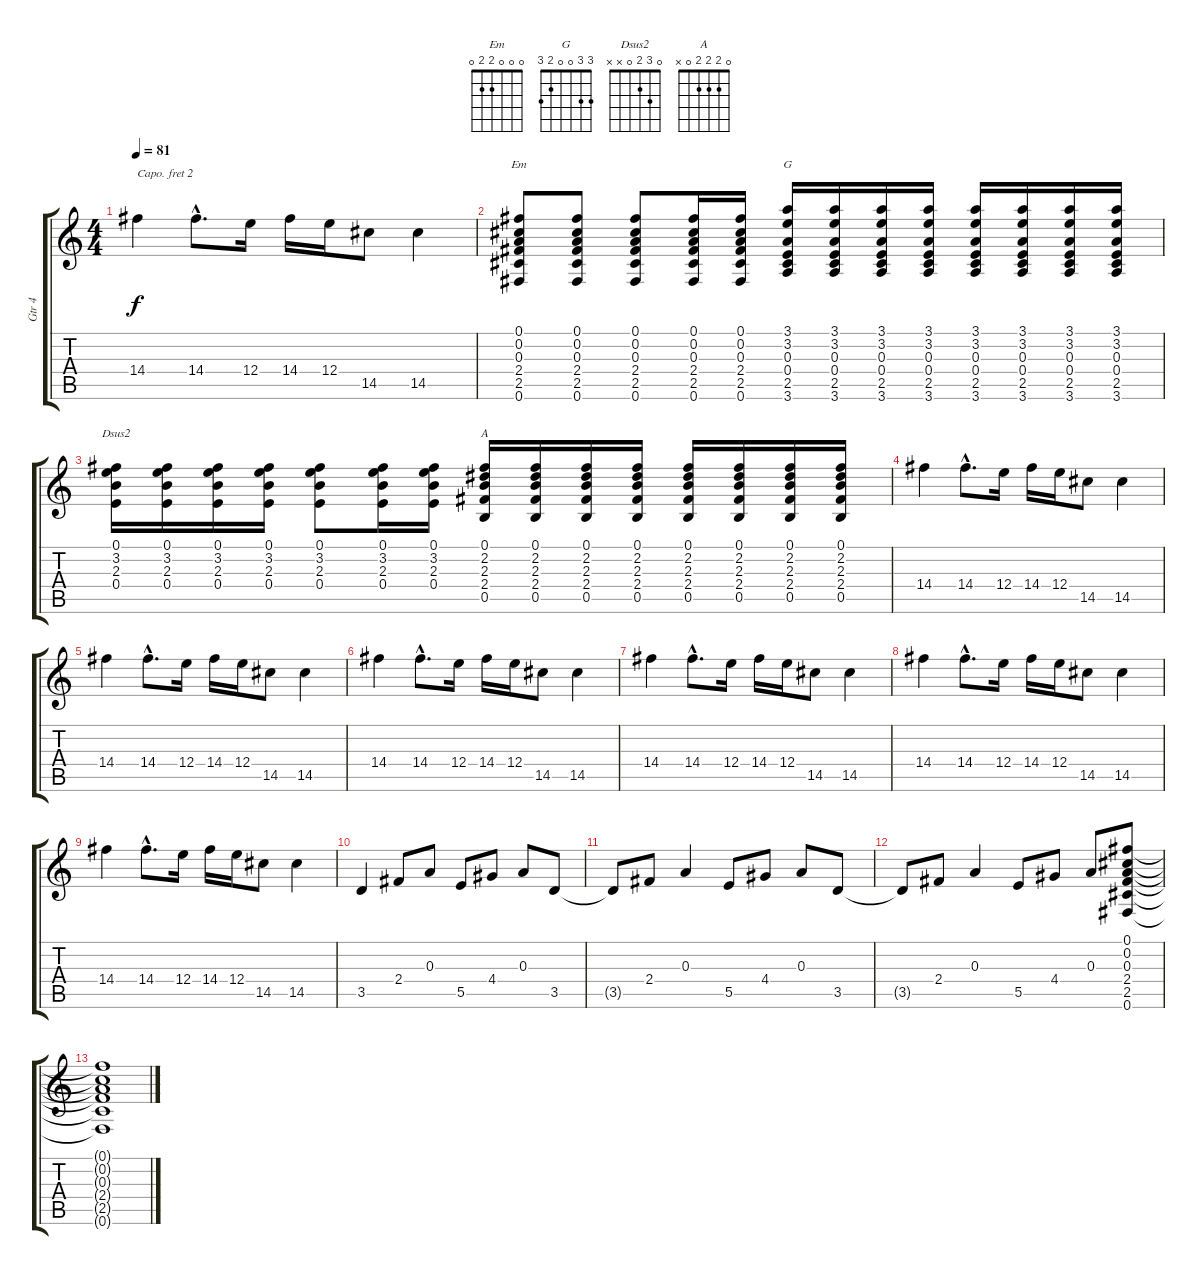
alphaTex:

\track ("Gtr 4" "Gtr 4") {instrument distortionguitar}
\staff {score tabs}
\capo 2
\tuning (E4 B3 G3 D3 A2 E2) {hide}
\chord ("Em" 0 0 0 2 2 0)
\chord ("G" 3 3 0 0 2 3)
\chord ("Dsus2" 0 3 2 0 x x)
\chord ("A" 0 2 2 2 0 x)
\ts (4 4)
\tempo 81
\clef g2
\ks c
14.4.4{dy f} 14.4{hac}.8{d} 12.4.16 14.4.16 12.4.16 14.5.8 14.5.4 |
(0.1 0.2 0.3 2.4 2.5 0.6).8{ch "Em"} (0.1 0.2 0.3 2.4 2.5 0.6).8 (0.1 0.2 0.3 2.4 2.5 0.6).8 (0.1 0.2 0.3 2.4 2.5 0.6).16 (0.1 0.2 0.3 2.4 2.5 0.6).16 (3.1 3.2 0.3 0.4 2.5 3.6).16{ch "G"} (3.1 3.2 0.3 0.4 2.5 3.6).16 (3.1 3.2 0.3 0.4 2.5 3.6).16 (3.1 3.2 0.3 0.4 2.5 3.6).16 (3.1 3.2 0.3 0.4 2.5 3.6).16 (3.1 3.2 0.3 0.4 2.5 3.6).16 (3.1 3.2 0.3 0.4 2.5 3.6).16 (3.1 3.2 0.3 0.4 2.5 3.6).16 |
(0.1 3.2 2.3 0.4).16{ch "Dsus2"} (0.1 3.2 2.3 0.4).16 (0.1 3.2 2.3 0.4).16 (0.1 3.2 2.3 0.4).16 (0.1 3.2 2.3 0.4).8 (0.1 3.2 2.3 0.4).16 (0.1 3.2 2.3 0.4).16 (0.1 2.2 2.3 2.4 0.5).16{ch "A"} (0.1 2.2 2.3 2.4 0.5).16 (0.1 2.2 2.3 2.4 0.5).16 (0.1 2.2 2.3 2.4 0.5).16 (0.1 2.2 2.3 2.4 0.5).16 (0.1 2.2 2.3 2.4 0.5).16 (0.1 2.2 2.3 2.4 0.5).16 (0.1 2.2 2.3 2.4 0.5).16 |
14.4.4 14.4{hac}.8{d} 12.4.16 14.4.16 12.4.16 14.5.8 14.5.4 |
14.4.4 14.4{hac}.8{d} 12.4.16 14.4.16 12.4.16 14.5.8 14.5.4 |
14.4.4 14.4{hac}.8{d} 12.4.16 14.4.16 12.4.16 14.5.8 14.5.4 |
14.4.4 14.4{hac}.8{d} 12.4.16 14.4.16 12.4.16 14.5.8 14.5.4 |
14.4.4 14.4{hac}.8{d} 12.4.16 14.4.16 12.4.16 14.5.8 14.5.4 |
14.4.4 14.4{hac}.8{d} 12.4.16 14.4.16 12.4.16 14.5.8 14.5.4 |
3.5.4 2.4.8 0.3.8 5.5.8 4.4.8 0.3.8 3.5.8 |
3.5{t}.8 2.4.8 0.3.4 5.5.8 4.4.8 0.3.8 3.5.8 |
3.5{t}.8 2.4.8 0.3.4 5.5.8 4.4.8 0.3.8 (0.1 0.2 0.3 2.4 2.5 0.6).8 |
(0.1{t} 0.2{t} 0.3{t} 2.4{t} 2.5{t} 0.6{t}).1
